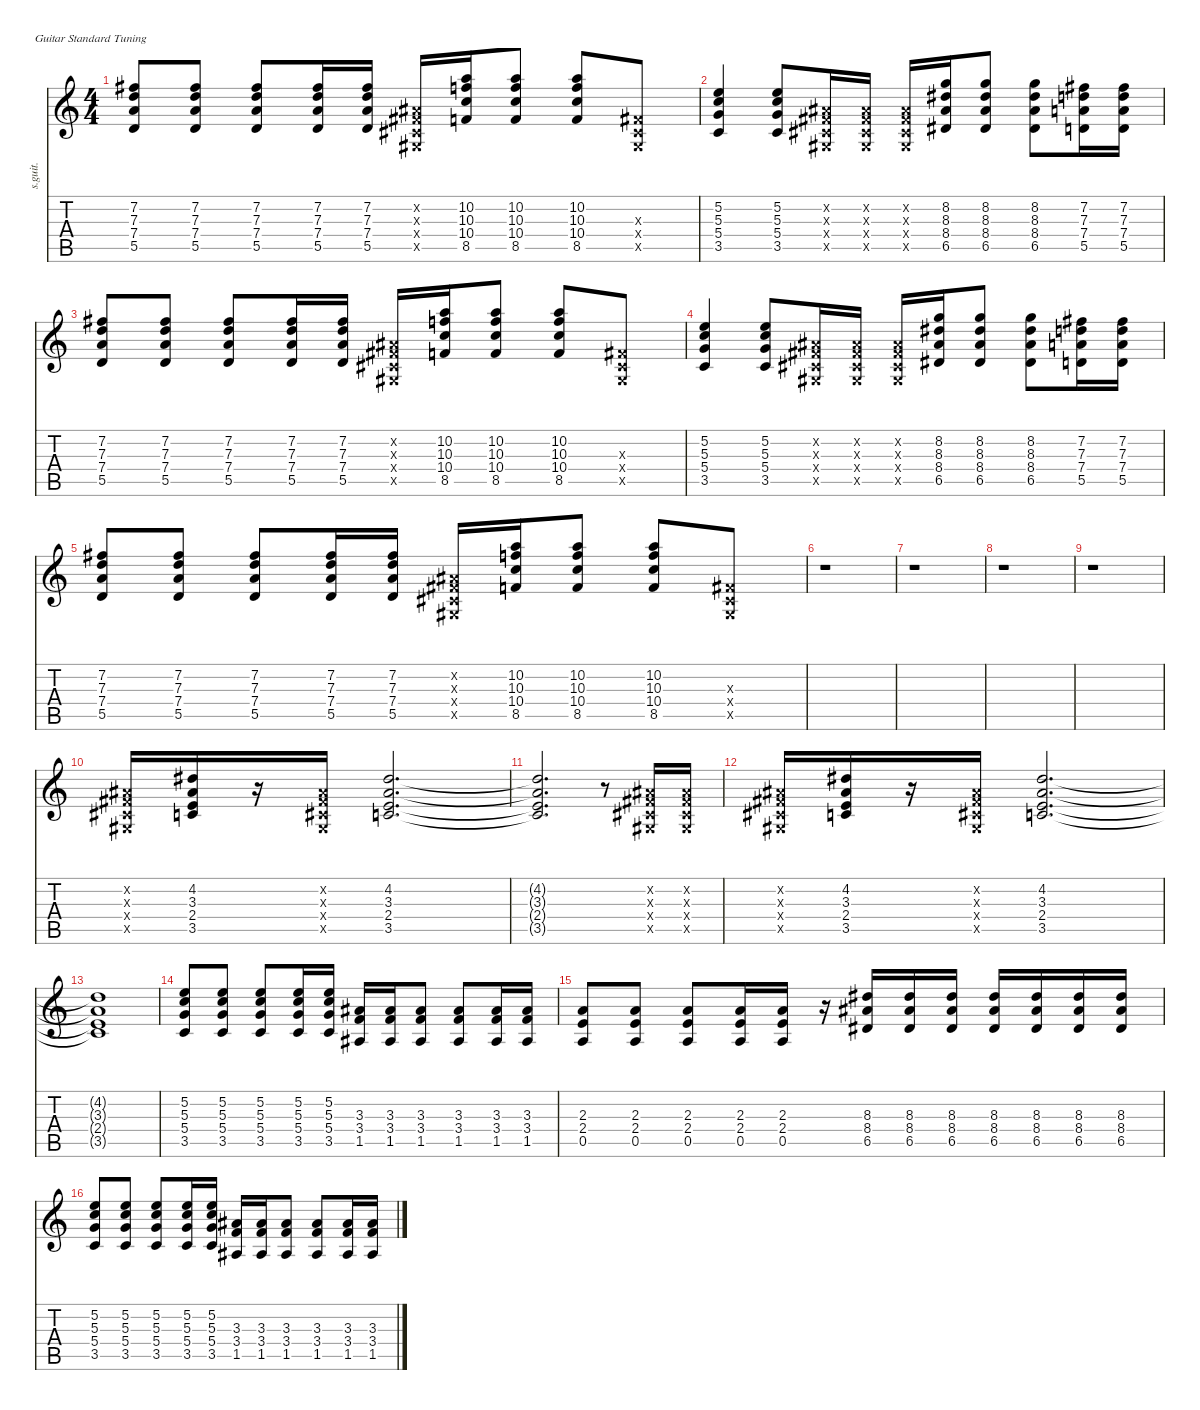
\defaultSystemsLayout 4
\hideDynamics
\bracketExtendMode nobrackets
\track ("Ed O'Brien" "s.guit.") {instrument overdrivenguitar}
\staff {score tabs}
\tuning (E4 B3 G3 D3 A2 E2)
\ts (4 4)
\tempo (88 hide)
\clef g2
\ks c
(7.2{acc #} 7.3 7.4 5.5).8{lyrics (0 "") lyrics (1 "") lyrics (2 "") lyrics (3 "") lyrics (4 "") dy f} (7.2{acc #} 7.3 7.4 5.5).8{lyrics (0 "") lyrics (1 "") lyrics (2 "") lyrics (3 "") lyrics (4 "")} (7.2{acc #} 7.3 7.4 5.5).8{lyrics (0 "") lyrics (1 "") lyrics (2 "") lyrics (3 "") lyrics (4 "")} (7.2{acc #} 7.3 7.4 5.5).16{lyrics (0 "") lyrics (1 "") lyrics (2 "") lyrics (3 "") lyrics (4 "")} (7.2{acc #} 7.3 7.4 5.5).16{lyrics (0 "") lyrics (1 "") lyrics (2 "") lyrics (3 "") lyrics (4 "")} (-1.2{x acc #} -1.3{x acc #} -1.4{x acc #} -1.5{x acc #}).16{lyrics (0 "") lyrics (1 "") lyrics (2 "") lyrics (3 "") lyrics (4 "")} (10.2 10.3 10.4 8.5).16{lyrics (0 "") lyrics (1 "") lyrics (2 "") lyrics (3 "") lyrics (4 "")} (10.2 10.3 10.4 8.5).8{lyrics (0 "") lyrics (1 "") lyrics (2 "") lyrics (3 "") lyrics (4 "")} (10.2 10.3 10.4 8.5).8{lyrics (0 "") lyrics (1 "") lyrics (2 "") lyrics (3 "") lyrics (4 "")} (-1.3{x acc #} -1.4{x acc #} -1.5{x acc #}).8{lyrics (0 "") lyrics (1 "") lyrics (2 "") lyrics (3 "") lyrics (4 "")} |
(5.2 5.3 5.4 3.5).4{lyrics (0 "") lyrics (1 "") lyrics (2 "") lyrics (3 "") lyrics (4 "")} (5.2 5.3 5.4 3.5).8{lyrics (0 "") lyrics (1 "") lyrics (2 "") lyrics (3 "") lyrics (4 "")} (-1.2{x acc #} -1.3{x acc #} -1.4{x acc #} -1.5{x acc #}).16{lyrics (0 "") lyrics (1 "") lyrics (2 "") lyrics (3 "") lyrics (4 "")} (-1.2{x acc #} -1.3{x acc #} -1.4{x acc #} -1.5{x acc #}).16{lyrics (0 "") lyrics (1 "") lyrics (2 "") lyrics (3 "") lyrics (4 "")} (-1.2{x acc #} -1.3{x acc #} -1.4{x acc #} -1.5{x acc #}).16{lyrics (0 "") lyrics (1 "") lyrics (2 "") lyrics (3 "") lyrics (4 "")} (8.2 8.3{acc #} 8.4{acc #} 6.5{acc #}).16{lyrics (0 "") lyrics (1 "") lyrics (2 "") lyrics (3 "") lyrics (4 "")} (8.2 8.3{acc #} 8.4{acc #} 6.5{acc #}).8{lyrics (0 "") lyrics (1 "") lyrics (2 "") lyrics (3 "") lyrics (4 "")} (8.2 8.3{acc #} 8.4{acc #} 6.5{acc #}).8{lyrics (0 "") lyrics (1 "") lyrics (2 "") lyrics (3 "") lyrics (4 "")} (7.2{acc #} 7.3 7.4 5.5).16{lyrics (0 "") lyrics (1 "") lyrics (2 "") lyrics (3 "") lyrics (4 "")} (7.2{acc #} 7.3 7.4 5.5).16{lyrics (0 "") lyrics (1 "") lyrics (2 "") lyrics (3 "") lyrics (4 "")} |
(7.2{acc #} 7.3 7.4 5.5).8{lyrics (0 "") lyrics (1 "") lyrics (2 "") lyrics (3 "") lyrics (4 "")} (7.2{acc #} 7.3 7.4 5.5).8{lyrics (0 "") lyrics (1 "") lyrics (2 "") lyrics (3 "") lyrics (4 "")} (7.2{acc #} 7.3 7.4 5.5).8{lyrics (0 "") lyrics (1 "") lyrics (2 "") lyrics (3 "") lyrics (4 "")} (7.2{acc #} 7.3 7.4 5.5).16{lyrics (0 "") lyrics (1 "") lyrics (2 "") lyrics (3 "") lyrics (4 "")} (7.2{acc #} 7.3 7.4 5.5).16{lyrics (0 "") lyrics (1 "") lyrics (2 "") lyrics (3 "") lyrics (4 "")} (-1.2{x acc #} -1.3{x acc #} -1.4{x acc #} -1.5{x acc #}).16{lyrics (0 "") lyrics (1 "") lyrics (2 "") lyrics (3 "") lyrics (4 "")} (10.2 10.3 10.4 8.5).16{lyrics (0 "") lyrics (1 "") lyrics (2 "") lyrics (3 "") lyrics (4 "")} (10.2 10.3 10.4 8.5).8{lyrics (0 "") lyrics (1 "") lyrics (2 "") lyrics (3 "") lyrics (4 "")} (10.2 10.3 10.4 8.5).8{lyrics (0 "") lyrics (1 "") lyrics (2 "") lyrics (3 "") lyrics (4 "")} (-1.3{x acc #} -1.4{x acc #} -1.5{x acc #}).8{lyrics (0 "") lyrics (1 "") lyrics (2 "") lyrics (3 "") lyrics (4 "")} |
(5.2 5.3 5.4 3.5).4{lyrics (0 "") lyrics (1 "") lyrics (2 "") lyrics (3 "") lyrics (4 "")} (5.2 5.3 5.4 3.5).8{lyrics (0 "") lyrics (1 "") lyrics (2 "") lyrics (3 "") lyrics (4 "")} (-1.2{x acc #} -1.3{x acc #} -1.4{x acc #} -1.5{x acc #}).16{lyrics (0 "") lyrics (1 "") lyrics (2 "") lyrics (3 "") lyrics (4 "")} (-1.2{x acc #} -1.3{x acc #} -1.4{x acc #} -1.5{x acc #}).16{lyrics (0 "") lyrics (1 "") lyrics (2 "") lyrics (3 "") lyrics (4 "")} (-1.2{x acc #} -1.3{x acc #} -1.4{x acc #} -1.5{x acc #}).16{lyrics (0 "") lyrics (1 "") lyrics (2 "") lyrics (3 "") lyrics (4 "")} (8.2 8.3{acc #} 8.4{acc #} 6.5{acc #}).16{lyrics (0 "") lyrics (1 "") lyrics (2 "") lyrics (3 "") lyrics (4 "")} (8.2 8.3{acc #} 8.4{acc #} 6.5{acc #}).8{lyrics (0 "") lyrics (1 "") lyrics (2 "") lyrics (3 "") lyrics (4 "")} (8.2 8.3{acc #} 8.4{acc #} 6.5{acc #}).8{lyrics (0 "") lyrics (1 "") lyrics (2 "") lyrics (3 "") lyrics (4 "")} (7.2{acc #} 7.3 7.4 5.5).16{lyrics (0 "") lyrics (1 "") lyrics (2 "") lyrics (3 "") lyrics (4 "")} (7.2{acc #} 7.3 7.4 5.5).16{lyrics (0 "") lyrics (1 "") lyrics (2 "") lyrics (3 "") lyrics (4 "")} |
(7.2{acc #} 7.3 7.4 5.5).8{lyrics (0 "") lyrics (1 "") lyrics (2 "") lyrics (3 "") lyrics (4 "")} (7.2{acc #} 7.3 7.4 5.5).8{lyrics (0 "") lyrics (1 "") lyrics (2 "") lyrics (3 "") lyrics (4 "")} (7.2{acc #} 7.3 7.4 5.5).8{lyrics (0 "") lyrics (1 "") lyrics (2 "") lyrics (3 "") lyrics (4 "")} (7.2{acc #} 7.3 7.4 5.5).16{lyrics (0 "") lyrics (1 "") lyrics (2 "") lyrics (3 "") lyrics (4 "")} (7.2{acc #} 7.3 7.4 5.5).16{lyrics (0 "") lyrics (1 "") lyrics (2 "") lyrics (3 "") lyrics (4 "")} (-1.2{x acc #} -1.3{x acc #} -1.4{x acc #} -1.5{x acc #}).16{lyrics (0 "") lyrics (1 "") lyrics (2 "") lyrics (3 "") lyrics (4 "")} (10.2 10.3 10.4 8.5).16{lyrics (0 "") lyrics (1 "") lyrics (2 "") lyrics (3 "") lyrics (4 "")} (10.2 10.3 10.4 8.5).8{lyrics (0 "") lyrics (1 "") lyrics (2 "") lyrics (3 "") lyrics (4 "")} (10.2 10.3 10.4 8.5).8{lyrics (0 "") lyrics (1 "") lyrics (2 "") lyrics (3 "") lyrics (4 "")} (-1.3{x acc #} -1.4{x acc #} -1.5{x acc #}).8{lyrics (0 "") lyrics (1 "") lyrics (2 "") lyrics (3 "") lyrics (4 "")} |
r.1 |
r.1 |
r.1 |
r.1 |
(-1.2{x acc #} -1.3{x acc #} -1.4{x acc #} -1.5{x acc #}).16{lyrics (0 "") lyrics (1 "") lyrics (2 "") lyrics (3 "") lyrics (4 "")} (4.2{acc #} 3.3{acc #} 2.4 3.5).16{lyrics (0 "") lyrics (1 "") lyrics (2 "") lyrics (3 "") lyrics (4 "")} r.16 (-1.2{x acc #} -1.3{x acc #} -1.4{x acc #} -1.5{x acc #}).16{lyrics (0 "") lyrics (1 "") lyrics (2 "") lyrics (3 "") lyrics (4 "")} (4.2{acc #} 3.3{acc #} 2.4 3.5).2{d lyrics (0 "") lyrics (1 "") lyrics (2 "") lyrics (3 "") lyrics (4 "")} |
(4.2{t} 3.3{t} 2.4{t} 3.5{t}).2{d lyrics (0 "") lyrics (1 "") lyrics (2 "") lyrics (3 "") lyrics (4 "")} r.8 (-1.2{x acc #} -1.3{x acc #} -1.4{x acc #} -1.5{x acc #}).16{lyrics (0 "") lyrics (1 "") lyrics (2 "") lyrics (3 "") lyrics (4 "")} (-1.2{x acc #} -1.3{x acc #} -1.4{x acc #} -1.5{x acc #}).16{lyrics (0 "") lyrics (1 "") lyrics (2 "") lyrics (3 "") lyrics (4 "")} |
(-1.2{x acc #} -1.3{x acc #} -1.4{x acc #} -1.5{x acc #}).16{lyrics (0 "") lyrics (1 "") lyrics (2 "") lyrics (3 "") lyrics (4 "")} (4.2{acc #} 3.3{acc #} 2.4 3.5).16{lyrics (0 "") lyrics (1 "") lyrics (2 "") lyrics (3 "") lyrics (4 "")} r.16 (-1.2{x acc #} -1.3{x acc #} -1.4{x acc #} -1.5{x acc #}).16{lyrics (0 "") lyrics (1 "") lyrics (2 "") lyrics (3 "") lyrics (4 "")} (4.2{acc #} 3.3{acc #} 2.4 3.5).2{d lyrics (0 "") lyrics (1 "") lyrics (2 "") lyrics (3 "") lyrics (4 "")} |
(4.2{t} 3.3{t} 2.4{t} 3.5{t}).1{lyrics (0 "") lyrics (1 "") lyrics (2 "") lyrics (3 "") lyrics (4 "")} |
(5.2 5.3 5.4 3.5).8{lyrics (0 "") lyrics (1 "") lyrics (2 "") lyrics (3 "") lyrics (4 "")} (5.2 5.3 5.4 3.5).8{lyrics (0 "") lyrics (1 "") lyrics (2 "") lyrics (3 "") lyrics (4 "")} (5.2 5.3 5.4 3.5).8{lyrics (0 "") lyrics (1 "") lyrics (2 "") lyrics (3 "") lyrics (4 "")} (5.2 5.3 5.4 3.5).16{lyrics (0 "") lyrics (1 "") lyrics (2 "") lyrics (3 "") lyrics (4 "")} (5.2 5.3 5.4 3.5).16{lyrics (0 "") lyrics (1 "") lyrics (2 "") lyrics (3 "") lyrics (4 "")} (3.3{acc #} 3.4 1.5{acc #}).16{lyrics (0 "") lyrics (1 "") lyrics (2 "") lyrics (3 "") lyrics (4 "")} (3.3{acc #} 3.4 1.5{acc #}).16{lyrics (0 "") lyrics (1 "") lyrics (2 "") lyrics (3 "") lyrics (4 "")} (3.3{acc #} 3.4 1.5{acc #}).8{lyrics (0 "") lyrics (1 "") lyrics (2 "") lyrics (3 "") lyrics (4 "")} (3.3{acc #} 3.4 1.5{acc #}).8{lyrics (0 "") lyrics (1 "") lyrics (2 "") lyrics (3 "") lyrics (4 "")} (3.3{acc #} 3.4 1.5{acc #}).16{lyrics (0 "") lyrics (1 "") lyrics (2 "") lyrics (3 "") lyrics (4 "")} (3.3{acc #} 3.4 1.5{acc #}).16{lyrics (0 "") lyrics (1 "") lyrics (2 "") lyrics (3 "") lyrics (4 "")} |
(2.3 2.4 0.5).8{lyrics (0 "") lyrics (1 "") lyrics (2 "") lyrics (3 "") lyrics (4 "")} (2.3 2.4 0.5).8{lyrics (0 "") lyrics (1 "") lyrics (2 "") lyrics (3 "") lyrics (4 "")} (2.3 2.4 0.5).8{lyrics (0 "") lyrics (1 "") lyrics (2 "") lyrics (3 "") lyrics (4 "")} (2.3 2.4 0.5).16{lyrics (0 "") lyrics (1 "") lyrics (2 "") lyrics (3 "") lyrics (4 "")} (2.3 2.4 0.5).16{lyrics (0 "") lyrics (1 "") lyrics (2 "") lyrics (3 "") lyrics (4 "")} r.16 (8.3{acc #} 8.4{acc #} 6.5{acc #}).16{lyrics (0 "") lyrics (1 "") lyrics (2 "") lyrics (3 "") lyrics (4 "")} (8.3{acc #} 8.4{acc #} 6.5{acc #}).16{lyrics (0 "") lyrics (1 "") lyrics (2 "") lyrics (3 "") lyrics (4 "")} (8.3{acc #} 8.4{acc #} 6.5{acc #}).16{lyrics (0 "") lyrics (1 "") lyrics (2 "") lyrics (3 "") lyrics (4 "")} (8.3{acc #} 8.4{acc #} 6.5{acc #}).16{lyrics (0 "") lyrics (1 "") lyrics (2 "") lyrics (3 "") lyrics (4 "")} (8.3{acc #} 8.4{acc #} 6.5{acc #}).16{lyrics (0 "") lyrics (1 "") lyrics (2 "") lyrics (3 "") lyrics (4 "")} (8.3{acc #} 8.4{acc #} 6.5{acc #}).16{lyrics (0 "") lyrics (1 "") lyrics (2 "") lyrics (3 "") lyrics (4 "")} (8.3{acc #} 8.4{acc #} 6.5{acc #}).16{lyrics (0 "") lyrics (1 "") lyrics (2 "") lyrics (3 "") lyrics (4 "")} |
(5.2 5.3 5.4 3.5).8{lyrics (0 "") lyrics (1 "") lyrics (2 "") lyrics (3 "") lyrics (4 "")} (5.2 5.3 5.4 3.5).8{lyrics (0 "") lyrics (1 "") lyrics (2 "") lyrics (3 "") lyrics (4 "")} (5.2 5.3 5.4 3.5).8{lyrics (0 "") lyrics (1 "") lyrics (2 "") lyrics (3 "") lyrics (4 "")} (5.2 5.3 5.4 3.5).16{lyrics (0 "") lyrics (1 "") lyrics (2 "") lyrics (3 "") lyrics (4 "")} (5.2 5.3 5.4 3.5).16{lyrics (0 "") lyrics (1 "") lyrics (2 "") lyrics (3 "") lyrics (4 "")} (3.3{acc #} 3.4 1.5{acc #}).16{lyrics (0 "") lyrics (1 "") lyrics (2 "") lyrics (3 "") lyrics (4 "")} (3.3{acc #} 3.4 1.5{acc #}).16{lyrics (0 "") lyrics (1 "") lyrics (2 "") lyrics (3 "") lyrics (4 "")} (3.3{acc #} 3.4 1.5{acc #}).8{lyrics (0 "") lyrics (1 "") lyrics (2 "") lyrics (3 "") lyrics (4 "")} (3.3{acc #} 3.4 1.5{acc #}).8{lyrics (0 "") lyrics (1 "") lyrics (2 "") lyrics (3 "") lyrics (4 "")} (3.3{acc #} 3.4 1.5{acc #}).16{lyrics (0 "") lyrics (1 "") lyrics (2 "") lyrics (3 "") lyrics (4 "")} (3.3{acc #} 3.4 1.5{acc #}).16{lyrics (0 "") lyrics (1 "") lyrics (2 "") lyrics (3 "") lyrics (4 "")}
